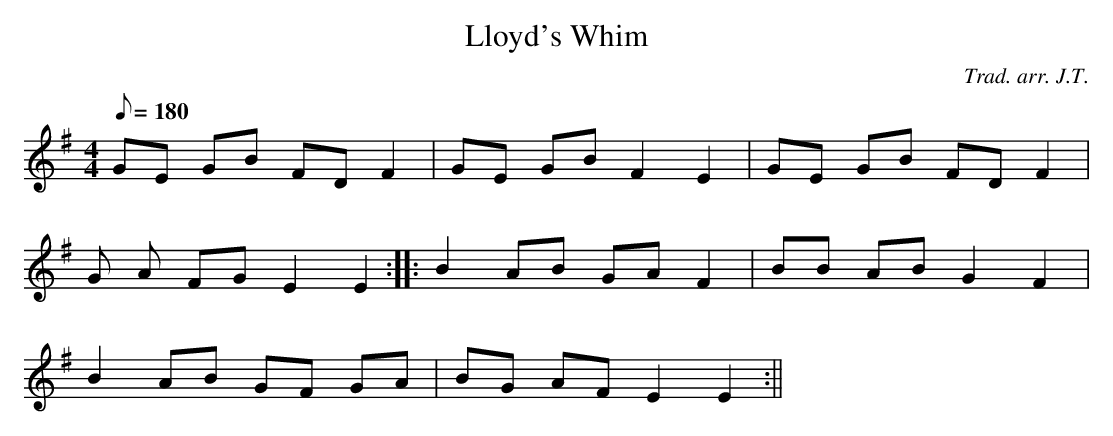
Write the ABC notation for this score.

X:1
T:Lloyd's Whim
M:4/4
L:1/8
Q:180
C:Trad. arr. J.T.
K:G
GE GB FD F2 | GE GB F2 E2 | GE GB FD F2 |
G A FG E2 E2 :||: B2 AB GA F2 | BB AB G2 F2 |
B2 AB GF GA | BG AF E2 E2 :||
